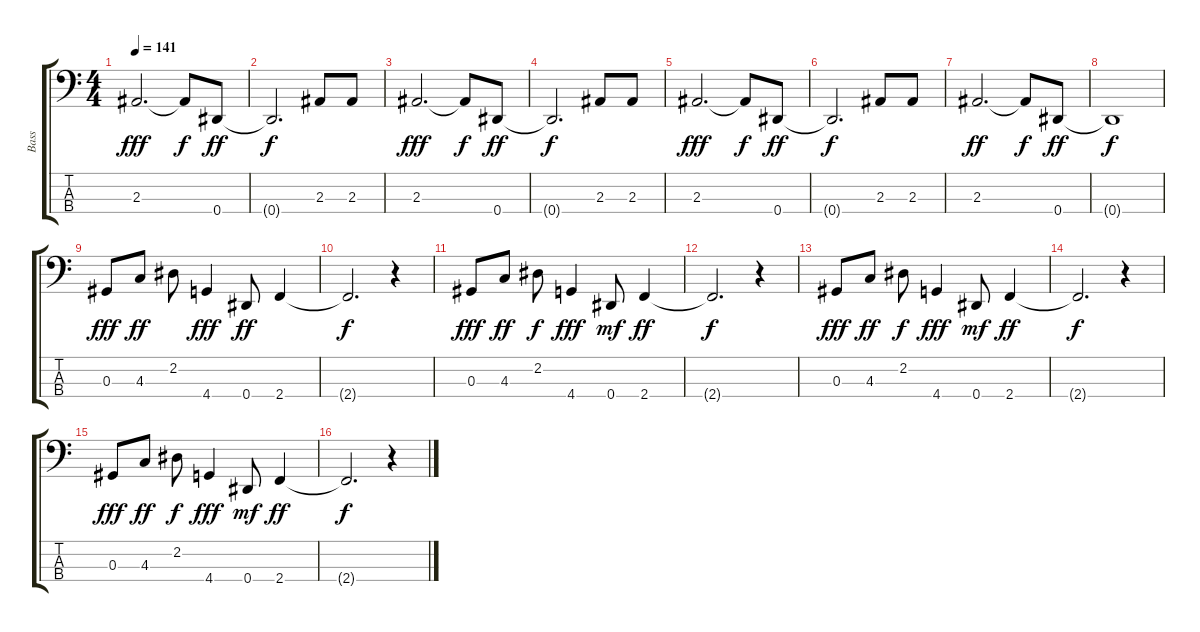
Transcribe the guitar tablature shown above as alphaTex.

\track ("Bass" "Bass") {instrument electricbasspick}
\staff {score tabs}
\tuning (Gb2 Db2 Ab1 Eb1) {hide}
\ts (4 4)
\tempo 141
\clef f4
\ks c
2.3.2{d dy fff} 2.3{t}.8{dy f} 0.4.8{dy ff} |
0.4{t}.2{d dy f} 2.3.8 2.3.8 |
2.3.2{d dy fff} 2.3{t}.8{dy f} 0.4.8{dy ff} |
0.4{t}.2{d dy f} 2.3.8 2.3.8 |
2.3.2{d dy fff} 2.3{t}.8{dy f} 0.4.8{dy ff} |
0.4{t}.2{d dy f} 2.3.8 2.3.8 |
2.3.2{d dy ff} 2.3{t}.8{dy f} 0.4.8{dy ff} |
0.4{t}.1{dy f} |
0.3.8{dy fff} 4.3.8{dy ff} 2.2.8 4.4.4{dy fff} 0.4.8{dy ff} 2.4.4 |
2.4{t}.2{d dy f} r.4 |
0.3.8{dy fff} 4.3.8{dy ff} 2.2.8{dy f} 4.4.4{dy fff} 0.4.8{dy mf} 2.4.4{dy ff} |
2.4{t}.2{d dy f} r.4 |
0.3.8{dy fff} 4.3.8{dy ff} 2.2.8{dy f} 4.4.4{dy fff} 0.4.8{dy mf} 2.4.4{dy ff} |
2.4{t}.2{d dy f} r.4 |
0.3.8{dy fff} 4.3.8{dy ff} 2.2.8{dy f} 4.4.4{dy fff} 0.4.8{dy mf} 2.4.4{dy ff} |
2.4{t}.2{d dy f} r.4
